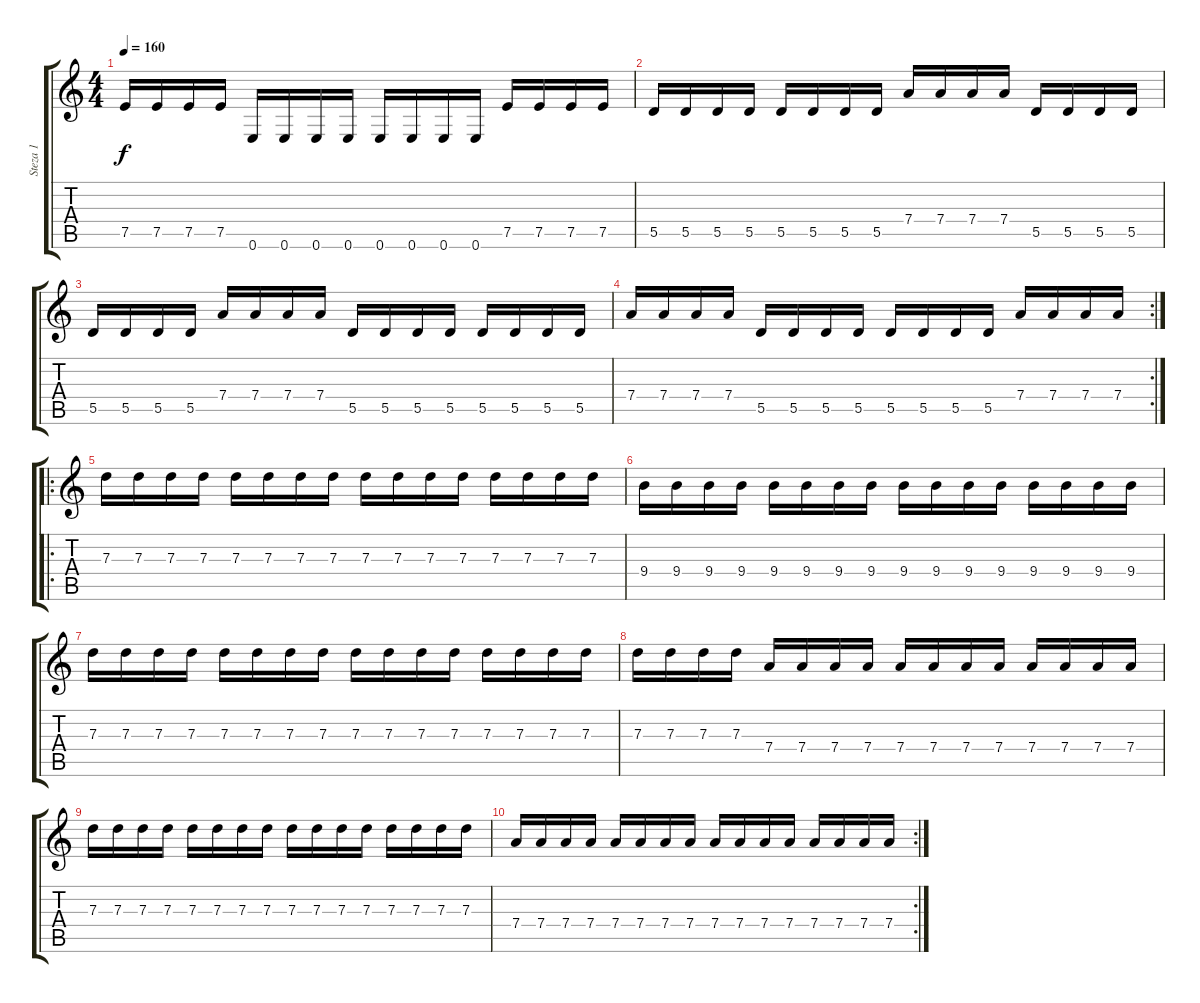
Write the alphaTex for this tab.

\track ("Steza 1" "Steza 1") {instrument overdrivenguitar}
\staff {score tabs}
\tuning (E4 B3 G3 D3 A2 E2) {hide}
\ts (4 4)
\tempo 160
\clef g2
\ks c
7.5.16{dy f} 7.5.16 7.5.16 7.5.16 0.6.16 0.6.16 0.6.16 0.6.16 0.6.16 0.6.16 0.6.16 0.6.16 7.5.16 7.5.16 7.5.16 7.5.16 |
5.5.16 5.5.16 5.5.16 5.5.16 5.5.16 5.5.16 5.5.16 5.5.16 7.4.16 7.4.16 7.4.16 7.4.16 5.5.16 5.5.16 5.5.16 5.5.16 |
5.5.16 5.5.16 5.5.16 5.5.16 7.4.16 7.4.16 7.4.16 7.4.16 5.5.16 5.5.16 5.5.16 5.5.16 5.5.16 5.5.16 5.5.16 5.5.16 |
\rc 2
7.4.16 7.4.16 7.4.16 7.4.16 5.5.16 5.5.16 5.5.16 5.5.16 5.5.16 5.5.16 5.5.16 5.5.16 7.4.16 7.4.16 7.4.16 7.4.16 |
\ro
7.3.16 7.3.16 7.3.16 7.3.16 7.3.16 7.3.16 7.3.16 7.3.16 7.3.16 7.3.16 7.3.16 7.3.16 7.3.16 7.3.16 7.3.16 7.3.16 |
9.4.16 9.4.16 9.4.16 9.4.16 9.4.16 9.4.16 9.4.16 9.4.16 9.4.16 9.4.16 9.4.16 9.4.16 9.4.16 9.4.16 9.4.16 9.4.16 |
7.3.16 7.3.16 7.3.16 7.3.16 7.3.16 7.3.16 7.3.16 7.3.16 7.3.16 7.3.16 7.3.16 7.3.16 7.3.16 7.3.16 7.3.16 7.3.16 |
7.3.16 7.3.16 7.3.16 7.3.16 7.4.16 7.4.16 7.4.16 7.4.16 7.4.16 7.4.16 7.4.16 7.4.16 7.4.16 7.4.16 7.4.16 7.4.16 |
7.3.16 7.3.16 7.3.16 7.3.16 7.3.16 7.3.16 7.3.16 7.3.16 7.3.16 7.3.16 7.3.16 7.3.16 7.3.16 7.3.16 7.3.16 7.3.16 |
\rc 2
7.4.16 7.4.16 7.4.16 7.4.16 7.4.16 7.4.16 7.4.16 7.4.16 7.4.16 7.4.16 7.4.16 7.4.16 7.4.16 7.4.16 7.4.16 7.4.16
